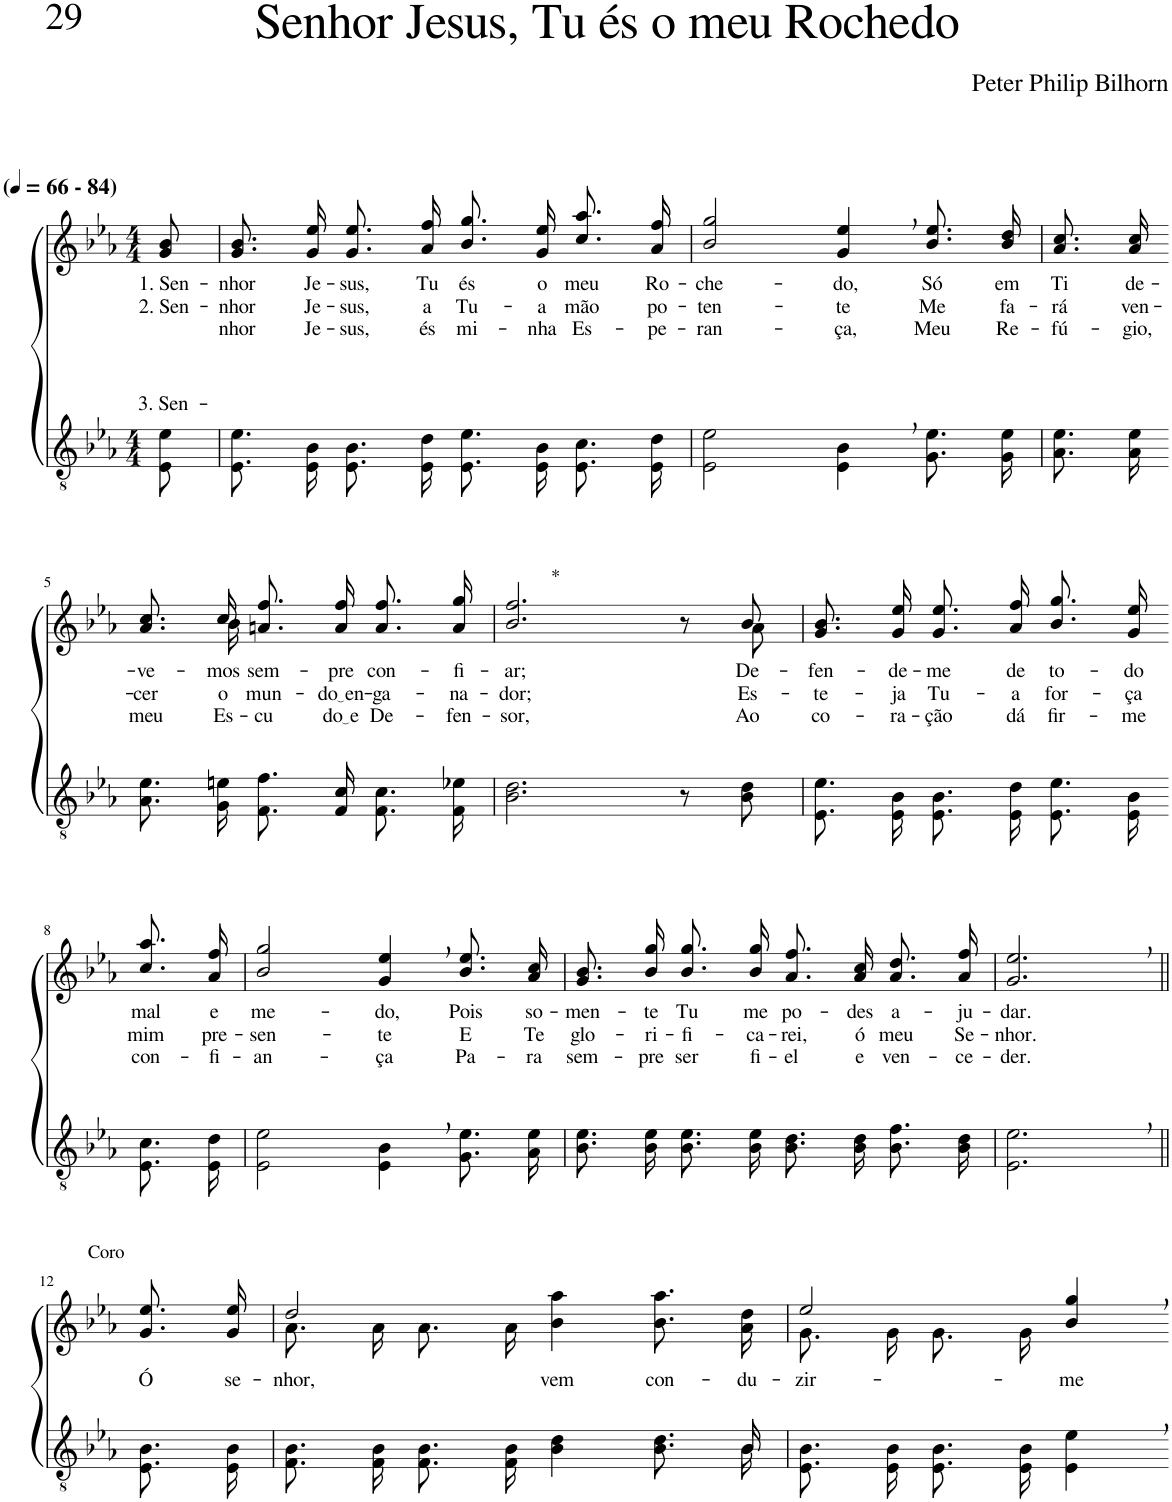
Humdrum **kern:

**kern	**kern	**text	**text	**text
*part2	*part1	*part1	*part1	*part1
*staff2	*staff1	*staff1	*staff1	*staff1
*I"Parte III e IV	*I"Parte I e II	*	*	*
*clefGv2	*clefG2	*	*	*
*Trd4c7	*Trd4c7	*	*	*
*k[b-e-a-]	*k[b-e-a-]	*	*	*
*M4/4	*M4/4	*	*	*
*MM66	*MM66	*	*	*
=1	=1	=1	=1	=1
!	!LO:TX:a:B:t=(	!	!	!
!	!LO:TX:a:B:t=- 84)	!	!	!
!	!	!LO:LY:b	!LO:LY:b	!LO:LY:b
8E-\ 8e-\	8g/ 8b-/	1. Sen-	2. Sen-	3. Sen-
=2	=2	=2	=2	=2
!	!	!LO:LY:b	!LO:LY:b	!LO:LY:b
8.E-/ 8.e-/L	8.g\ 8.b-\L	-nhor	-nhor	-nhor
!	!	!LO:LY:b	!LO:LY:b	!LO:LY:b
16E-/ 16B-/Jk	16g\ 16ee-\Jk	Je-	Je-	Je-
!	!	!LO:LY:b	!LO:LY:b	!LO:LY:b
8.E-/ 8.B-/L	8.g\ 8.ee-\L	-sus,	-sus,	-sus,
!	!	!LO:LY:b	!LO:LY:b	!LO:LY:b
16E-/ 16d/Jk	16a-\ 16ff\Jk	Tu	a	és
!	!	!LO:LY:b	!LO:LY:b	!LO:LY:b
8.E-/ 8.e-/L	8.b-\ 8.gg\L	és	Tu-	mi-
!	!	!LO:LY:b	!LO:LY:b	!LO:LY:b
16E-/ 16B-/Jk	16g\ 16ee-\Jk	o	-a	-nha
!	!	!LO:LY:b	!LO:LY:b	!LO:LY:b
8.E-/ 8.c/L	8.cc\ 8.aa-\L	meu	mão	Es-
!	!	!LO:LY:b	!LO:LY:b	!LO:LY:b
16E-/ 16d/Jk	16a-\ 16ff\Jk	Ro-	po-	-pe-
=3	=3	=3	=3	=3
!	!	!LO:LY:b	!LO:LY:b	!LO:LY:b
2E-\ 2e-\	2b-/ 2gg/	-che-	-ten-	-ran-
!	!	!LO:LY:b	!LO:LY:b	!LO:LY:b
4E-\, 4B-\,	4g/, 4ee-/,	-do,	-te	-ça,
!	!	!LO:LY:b	!LO:LY:b	!LO:LY:b
8.G\ 8.e-\L	8.b-\ 8.ee-\L	Só	Me	Meu
!	!	!LO:LY:b	!LO:LY:b	!LO:LY:b
16G\ 16e-\Jk	16b-\ 16dd\Jk	em	fa-	Re-
=4	=4	=4	=4	=4
!	!	!LO:LY:b	!LO:LY:b	!LO:LY:b
8.A-\ 8.e-\L	8.a-\ 8.cc\L	Ti	-rá	-fú-
!	!	!LO:LY:b	!LO:LY:b	!LO:LY:b
16A-\ 16e-\Jk	16a-\ 16cc\Jk	de-	ven-	-gio,
!!LO:LB:g=z
=5-	=5-	=5-	=5-	=5-
!	!	!LO:LY:b	!LO:LY:b	!LO:LY:b
*	*^	*	*	*
8.A-\ 8.e-\L	8.a-\ 8.cc\L	8.ryy	-ve-	-cer	meu
!	!	!	!LO:LY:b	!LO:LY:b	!LO:LY:b
16G\ 16en\Jk	16cc\Jk	16b-\	-mos	o	Es-
!	!	!	!LO:LY:b	!LO:LY:b	!LO:LY:b
8.F/ 8.f/L	8.an\ 8.ff\L	2ryy	sem-	mun-	-cu
!	!	!	!LO:LY:b	!LO:LY:b	!LO:LY:b
16F/ 16c/Jk	16a\ 16ff\Jk	.	-pre	do en	do e
!	!	!	!LO:LY:b	!LO:LY:b	!LO:LY:b
8.F\ 8.c\L	8.a\ 8.ff\L	.	con-	-ga-	De-
!	!	!	!LO:LY:b	!LO:LY:b	!LO:LY:b
16F\ 16e-X\Jk	16a\ 16gg\Jk	.	-fi-	-na-	-fen-
=6	=6	=6	=6	=6	=6
!	!LO:TX:a:t=*	!	!	!	!
!	!	!	!LO:LY:b	!LO:LY:b	!LO:LY:b
2.B-\ 2.d\	2.b-/ 2.ff/	2..ryy	-ar;	-dor;	-sor,
8r	8r	.	.	.	.
!	!	!	!LO:LY:b	!LO:LY:b	!LO:LY:b
8B-\ 8d\	8b-/	8a-\	De-	Es-	-Ao
=7	=7	=7	=7	=7	=7
!	!	!	!LO:LY:b	!LO:LY:b	!LO:LY:b
*	*v	*v	*	*	*
8.E-/ 8.e-/L	8.g\ 8.b-\L	-fen-	-te-	co-
!	!	!LO:LY:b	!LO:LY:b	!LO:LY:b
16E-/ 16B-/Jk	16g\ 16ee-\Jk	-de-	-ja	-ra-
!	!	!LO:LY:b	!LO:LY:b	!LO:LY:b
8.E-/ 8.B-/L	8.g\ 8.ee-\L	-me	Tu-	-ção
!	!	!LO:LY:b	!LO:LY:b	!LO:LY:b
16E-/ 16d/Jk	16a-\ 16ff\Jk	de	-a	dá
!	!	!LO:LY:b	!LO:LY:b	!LO:LY:b
8.E-/ 8.e-/L	8.b-\ 8.gg\L	to-	for-	fir-
!	!	!LO:LY:b	!LO:LY:b	!LO:LY:b
16E-/ 16B-/Jk	16g\ 16ee-\Jk	-do	-ça	-me
!!LO:LB:g=z
=8-	=8-	=8-	=8-	=8-
!	!	!LO:LY:b	!LO:LY:b	!LO:LY:b
8.E-/ 8.c/L	8.cc\ 8.aa-\L	mal	mim	con-
!	!	!LO:LY:b	!LO:LY:b	!LO:LY:b
16E-/ 16d/Jk	16a-\ 16ff\Jk	e	pre-	-fi-
=9	=9	=9	=9	=9
!	!	!LO:LY:b	!LO:LY:b	!LO:LY:b
2E-\ 2e-\	2b-/ 2gg/	me-	-sen-	-an-
!	!	!LO:LY:b	!LO:LY:b	!LO:LY:b
4E-\, 4B-\,	4g/, 4ee-/,	-do,	-te	-ça
!	!	!LO:LY:b	!LO:LY:b	!LO:LY:b
8.G\ 8.e-\L	8.b-\ 8.ee-\L	Pois	E	Pa-
!	!	!LO:LY:b	!LO:LY:b	!LO:LY:b
16A-\ 16e-\Jk	16a-\ 16cc\Jk	so-	Te	-ra
=10	=10	=10	=10	=10
!	!	!LO:LY:b	!LO:LY:b	!LO:LY:b
8.B-\ 8.e-\L	8.g\ 8.b-\L	-men-	glo-	sem-
!	!	!LO:LY:b	!LO:LY:b	!LO:LY:b
16B-\ 16e-\Jk	16b-\ 16gg\Jk	-te	-ri-	-pre
!	!	!LO:LY:b	!LO:LY:b	!LO:LY:b
8.B-\ 8.e-\L	8.b-\ 8.gg\L	Tu	-fi-	ser
!	!	!LO:LY:b	!LO:LY:b	!LO:LY:b
16B-\ 16e-\Jk	16b-\ 16gg\Jk	me	-ca-	fi-
!	!	!LO:LY:b	!LO:LY:b	!LO:LY:b
8.B-\ 8.d\L	8.a-\ 8.ff\L	po-	-rei,	-el
!	!	!LO:LY:b	!LO:LY:b	!LO:LY:b
16B-\ 16d\Jk	16a-\ 16cc\Jk	-des	ó	e
!	!	!LO:LY:b	!LO:LY:b	!LO:LY:b
8.B-\ 8.f\L	8.a-\ 8.dd\L	a-	meu	ven-
!	!	!LO:LY:b	!LO:LY:b	!LO:LY:b
16B-\ 16d\Jk	16a-\ 16ff\Jk	-ju-	Se-	-ce-
=11	=11	=11	=11	=11
!	!	!LO:LY:b	!LO:LY:b	!LO:LY:b
2.E-\, 2.e-\,	2.g/, 2.ee-/,	-dar.	-nhor.	-der.
!!LO:LB:g=z
=12||	=12||	=12||	=12||	=12||
!	!LO:TX:a:t=Coro	!	!	!
!	!	!LO:LY:b	!	!
8.E-/ 8.B-/L	8.g\ 8.ee-\L	Ó	.	.
!	!	!LO:LY:b	!	!
16E-/ 16B-/Jk	16g\ 16ee-\Jk	se-	.	.
=13	=13	=13	=13	=13
*^	*	*	*	*
!	!	!	!LO:LY:b	!	!
*	*	*^	*	*	*
8.F/ 8.B-/L	2...ryy	2dd/	8.a-\L	-nhor,	.	.
16F/ 16B-/Jk	.	.	16a-\Jk	.	.	.
8.F/ 8.B-/L	.	.	8.a-\L	.	.	.
16F/ 16B-/Jk	.	.	16a-\Jk	.	.	.
!	!	!	!	!LO:LY:b	!	!
4B-\ 4d\	.	4b-\ 4aa-\	2ryy	vem	.	.
!	!	!	!	!LO:LY:b	!	!
8.B-\ 8.d\L	.	8.b-\ 8.aa-\L	.	con-	.	.
!	!	!	!	!LO:LY:b	!	!
16B-\Jk	16B-\	16a-\ 16dd\Jk	.	-du-	.	.
=14	=14	=14	=14	=14	=14	=14
!	!	!	!	!LO:LY:b	!	!
*v	*v	*	*	*	*	*
8.E-/ 8.B-/L	2ee-/	8.g\L	-zir-	.	.
16E-/ 16B-/Jk	.	16g\Jk	.	.	.
8.E-/ 8.B-/L	.	8.g\L	.	.	.
16E-/ 16B-/Jk	.	16g\Jk	.	.	.
!	!	!	!LO:LY:b	!	!
4E-\, 4e-\,	4b-/, 4gg/,	4ryy	-me	.	.
*	*v	*v	*	*	*
=-	=-	=-	=-	=-
*-	*-	*-	*-	*-
